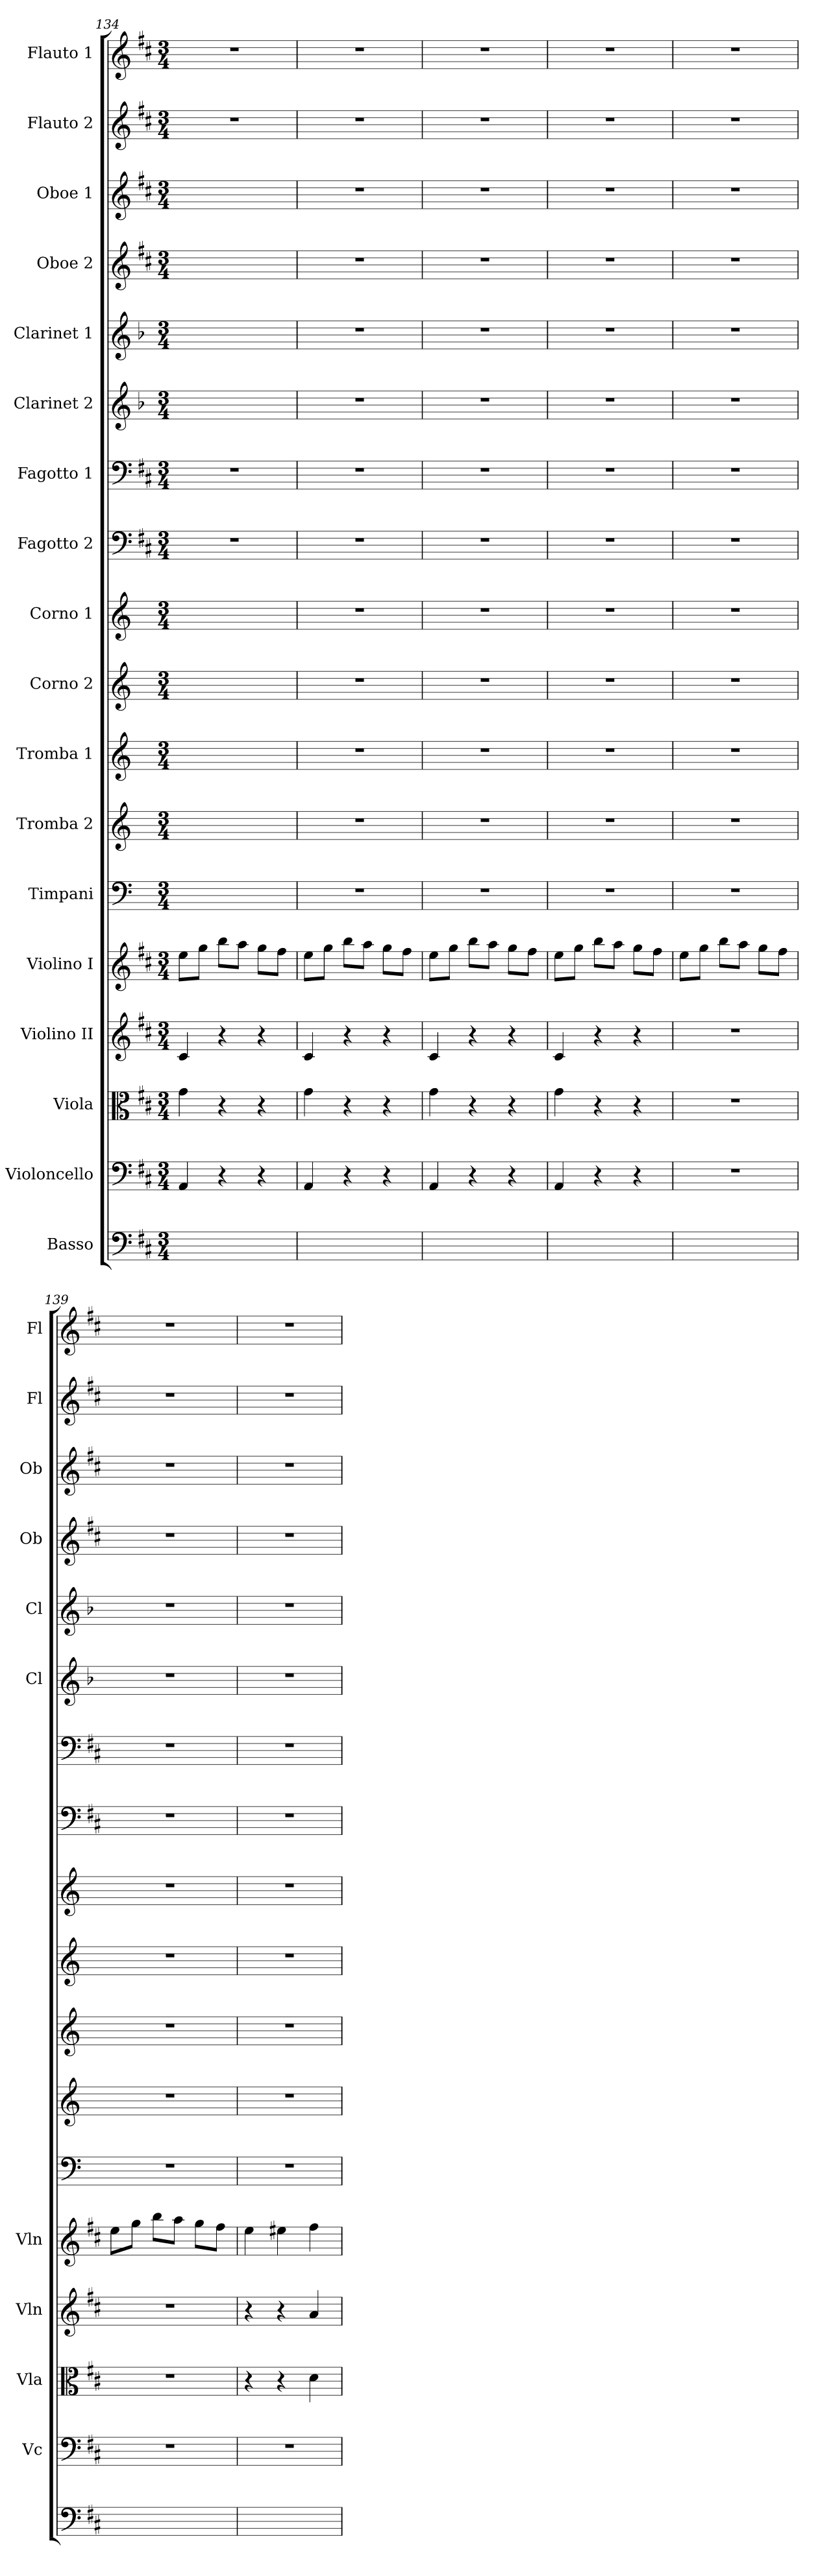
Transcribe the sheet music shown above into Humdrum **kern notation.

**kern	**kern	**kern	**kern	**kern	**kern	**kern	**kern	**kern	**kern	**kern	**kern	**kern	**kern	**kern	**kern	**kern	**kern
*part18	*part17	*part16	*part15	*part14	*part13	*part12	*part11	*part10	*part9	*part8	*part7	*part6	*part5	*part4	*part3	*part2	*part1
*staff18	*staff17	*staff16	*staff15	*staff14	*staff13	*staff12	*staff11	*staff10	*staff9	*staff8	*staff7	*staff6	*staff5	*staff4	*staff3	*staff2	*staff1
*I"Basso	*I"Violoncello	*I"Viola	*I"Violino II	*I"Violino I	*I"Timpani	*I"Tromba 2	*I"Tromba 1	*I"Corno 2	*I"Corno 1	*I"Fagotto 2	*I"Fagotto 1	*I"Clarinet 2	*I"Clarinet 1	*I"Oboe 2	*I"Oboe 1	*I"Flauto 2	*I"Flauto 1
*	*I'Vc	*I'Vla	*I'Vln	*I'Vln	*	*	*	*	*	*	*	*I'Cl	*I'Cl	*I'Ob	*I'Ob	*I'Fl	*I'Fl
*clefF4	*clefF4	*clefC3	*clefG2	*clefG2	*clefF4	*clefG2	*clefG2	*clefG2	*clefG2	*clefF4	*clefF4	*clefG2	*clefG2	*clefG2	*clefG2	*clefG2	*clefG2
*ITrd7c12	*	*	*	*	*	*ITrd-1c-2	*ITrd-1c-2	*ITrd6c10	*ITrd6c10	*	*	*ITrd2c3	*ITrd2c3	*	*	*	*
*k[f#c#]	*k[f#c#]	*k[f#c#]	*k[f#c#]	*k[f#c#]	*	*	*	*	*	*k[f#c#]	*k[f#c#]	*k[f#c#]	*k[f#c#]	*k[f#c#]	*k[f#c#]	*k[f#c#]	*k[f#c#]
*M3/4	*M3/4	*M3/4	*M3/4	*M3/4	*M3/4	*M3/4	*M3/4	*M3/4	*M3/4	*M3/4	*M3/4	*M3/4	*M3/4	*M3/4	*M3/4	*M3/4	*M3/4
=134	=134	=134	=134	=134	=134	=134	=134	=134	=134	=134	=134	=134	=134	=134	=134	=134	=134
2.ryy	4AA	4g	4c#	8ee\L	2.ryy	2.ryy	2.ryy	2.ryy	2.ryy	2.r	2.r	2.ryy	2.ryy	2.ryy	2.ryy	2.r	2.r
.	.	.	.	8gg\J	.	.	.	.	.	.	.	.	.	.	.	.	.
.	4r	4r	4r	8bb\L	.	.	.	.	.	.	.	.	.	.	.	.	.
.	.	.	.	8aa\J	.	.	.	.	.	.	.	.	.	.	.	.	.
.	4r	4r	4r	8gg\L	.	.	.	.	.	.	.	.	.	.	.	.	.
.	.	.	.	8ff#\J	.	.	.	.	.	.	.	.	.	.	.	.	.
=135	=135	=135	=135	=135	=135	=135	=135	=135	=135	=135	=135	=135	=135	=135	=135	=135	=135
2.ryy	4AA	4g	4c#	8ee\L	2.r	2.r	2.r	2.r	2.r	2.r	2.r	2.r	2.r	2.r	2.r	2.r	2.r
.	.	.	.	8gg\J	.	.	.	.	.	.	.	.	.	.	.	.	.
.	4r	4r	4r	8bb\L	.	.	.	.	.	.	.	.	.	.	.	.	.
.	.	.	.	8aa\J	.	.	.	.	.	.	.	.	.	.	.	.	.
.	4r	4r	4r	8gg\L	.	.	.	.	.	.	.	.	.	.	.	.	.
.	.	.	.	8ff#\J	.	.	.	.	.	.	.	.	.	.	.	.	.
=136	=136	=136	=136	=136	=136	=136	=136	=136	=136	=136	=136	=136	=136	=136	=136	=136	=136
2.ryy	4AA	4g	4c#	8ee\L	2.r	2.r	2.r	2.r	2.r	2.r	2.r	2.r	2.r	2.r	2.r	2.r	2.r
.	.	.	.	8gg\J	.	.	.	.	.	.	.	.	.	.	.	.	.
.	4r	4r	4r	8bb\L	.	.	.	.	.	.	.	.	.	.	.	.	.
.	.	.	.	8aa\J	.	.	.	.	.	.	.	.	.	.	.	.	.
.	4r	4r	4r	8gg\L	.	.	.	.	.	.	.	.	.	.	.	.	.
.	.	.	.	8ff#\J	.	.	.	.	.	.	.	.	.	.	.	.	.
=137	=137	=137	=137	=137	=137	=137	=137	=137	=137	=137	=137	=137	=137	=137	=137	=137	=137
2.ryy	4AA	4g	4c#	8ee\L	2.r	2.r	2.r	2.r	2.r	2.r	2.r	2.r	2.r	2.r	2.r	2.r	2.r
.	.	.	.	8gg\J	.	.	.	.	.	.	.	.	.	.	.	.	.
.	4r	4r	4r	8bb\L	.	.	.	.	.	.	.	.	.	.	.	.	.
.	.	.	.	8aa\J	.	.	.	.	.	.	.	.	.	.	.	.	.
.	4r	4r	4r	8gg\L	.	.	.	.	.	.	.	.	.	.	.	.	.
.	.	.	.	8ff#\J	.	.	.	.	.	.	.	.	.	.	.	.	.
=138	=138	=138	=138	=138	=138	=138	=138	=138	=138	=138	=138	=138	=138	=138	=138	=138	=138
2.ryy	2.r	2.r	2.r	8ee\L	2.r	2.r	2.r	2.r	2.r	2.r	2.r	2.r	2.r	2.r	2.r	2.r	2.r
.	.	.	.	8gg\J	.	.	.	.	.	.	.	.	.	.	.	.	.
.	.	.	.	8bb\L	.	.	.	.	.	.	.	.	.	.	.	.	.
.	.	.	.	8aa\J	.	.	.	.	.	.	.	.	.	.	.	.	.
.	.	.	.	8gg\L	.	.	.	.	.	.	.	.	.	.	.	.	.
.	.	.	.	8ff#\J	.	.	.	.	.	.	.	.	.	.	.	.	.
=139	=139	=139	=139	=139	=139	=139	=139	=139	=139	=139	=139	=139	=139	=139	=139	=139	=139
2.ryy	2.r	2.r	2.r	8ee\L	2.r	2.r	2.r	2.r	2.r	2.r	2.r	2.r	2.r	2.r	2.r	2.r	2.r
.	.	.	.	8gg\J	.	.	.	.	.	.	.	.	.	.	.	.	.
.	.	.	.	8bb\L	.	.	.	.	.	.	.	.	.	.	.	.	.
.	.	.	.	8aa\J	.	.	.	.	.	.	.	.	.	.	.	.	.
.	.	.	.	8gg\L	.	.	.	.	.	.	.	.	.	.	.	.	.
.	.	.	.	8ff#\J	.	.	.	.	.	.	.	.	.	.	.	.	.
=140	=140	=140	=140	=140	=140	=140	=140	=140	=140	=140	=140	=140	=140	=140	=140	=140	=140
2.ryy	2.r	4r	4r	4ee	2.r	2.r	2.r	2.r	2.r	2.r	2.r	2.r	2.r	2.r	2.r	2.r	2.r
.	.	4r	4r	4ee#X	.	.	.	.	.	.	.	.	.	.	.	.	.
.	.	4d	4a	4ff#	.	.	.	.	.	.	.	.	.	.	.	.	.
=	=	=	=	=	=	=	=	=	=	=	=	=	=	=	=	=	=
*-	*-	*-	*-	*-	*-	*-	*-	*-	*-	*-	*-	*-	*-	*-	*-	*-	*-
